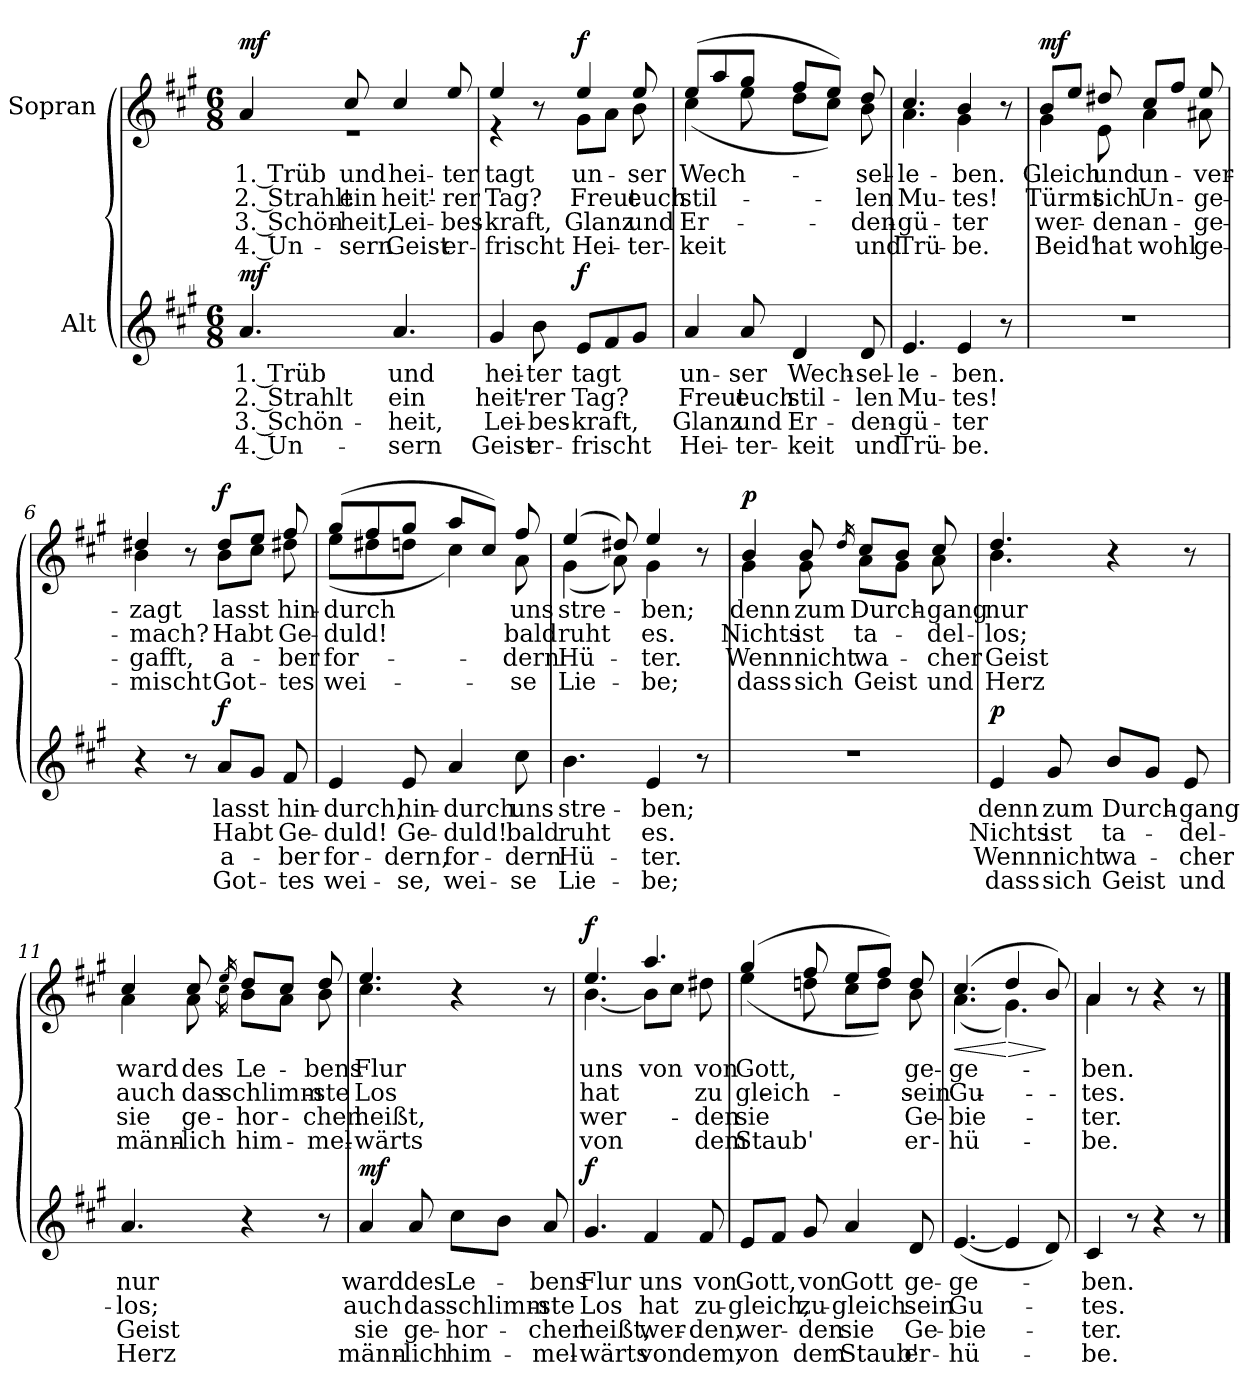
**kern	**text	**text	**text	**text	**dynam	**kern	**text	**text	**text	**text	**dynam
*part2	*part2	*part2	*part2	*part2	*part2	*part1	*part1	*part1	*part1	*part1	*part1
*staff2	*staff2	*staff2	*staff2	*staff2	*staff2	*staff1	*staff1	*staff1	*staff1	*staff1	*staff1
*I"Alt	*	*	*	*	*	*I"Sopran	*	*	*	*	*
*clefG2	*	*	*	*	*	*clefG2	*	*	*	*	*
*k[f#c#g#]	*	*	*	*	*	*k[f#c#g#]	*	*	*	*	*
*M6/8	*	*	*	*	*	*M6/8	*	*	*	*	*
=1	=1	=1	=1	=1	=1	=1	=1	=1	=1	=1	=1
!	!	!	!	!	!	!LO:TX:a:B:t=Belebt	!	!	!	!	!
!	!LO:LY:b	!LO:LY:b	!LO:LY:b	!LO:LY:b	!LO:DY:a	!	!LO:LY:b	!LO:LY:b	!LO:LY:b	!LO:LY:b	!LO:DY:a
*	*	*	*	*	*	*^	*	*	*	*	*
4.a/	1. Trüb	2. Strahlt	3. Schön-	4. Un-	mf	4a/	2.r	1. Trüb	2. Strahlt	3. Schön-	4. Un-	mf
!	!	!	!	!	!	!	!	!LO:LY:b	!LO:LY:b	!LO:LY:b	!LO:LY:b	!
.	.	.	.	.	.	8cc#/	.	und	ein	-heit,	-sern	.
!	!LO:LY:b	!LO:LY:b	!LO:LY:b	!LO:LY:b	!	!	!	!LO:LY:b	!LO:LY:b	!LO:LY:b	!LO:LY:b	!
4.a/	und	ein	-heit,	-sern	.	4cc#/	.	hei-	heit'-	Lei-	Geist	.
!	!	!	!	!	!	!	!	!LO:LY:b	!LO:LY:b	!LO:LY:b	!LO:LY:b	!
.	.	.	.	.	.	8ee/	.	-ter	-rer	-bes-	er-	.
=2	=2	=2	=2	=2	=2	=2	=2	=2	=2	=2	=2	=2
!	!LO:LY:b	!LO:LY:b	!LO:LY:b	!LO:LY:b	!	!	!	!LO:LY:b	!LO:LY:b	!LO:LY:b	!LO:LY:b	!
4g#/	hei-	heit'-	Lei-	Geist	.	4ee/	4r	tagt	Tag?	-kraft,	-frischt	.
!	!LO:LY:b	!LO:LY:b	!LO:LY:b	!LO:LY:b	!	!	!	!	!	!	!	!
8b\	-ter	-rer	-bes-	er-	.	8r	8ryy	.	.	.	.	.
!	!LO:LY:b	!LO:LY:b	!LO:LY:b	!LO:LY:b	!LO:DY:a	!	!	!LO:LY:b	!LO:LY:b	!LO:LY:b	!LO:LY:b	!LO:DY:a
8e/L	tagt	Tag?	-kraft,	-frischt	f	4ee/	8g#\L	un-	Freut	Glanz	Hei-	f
8f#/	.	.	.	.	.	.	8a\J	.	.	.	.	.
!	!	!	!	!	!	!	!	!LO:LY:b	!LO:LY:b	!LO:LY:b	!LO:LY:b	!
8g#/J	.	.	.	.	.	8ee/	8b\	-ser	euch	und	-ter-	.
!!LO:LB:g=z	!!
=3	=3	=3	=3	=3	=3	=3	=3	=3	=3	=3	=3	=3
!	!LO:LY:b	!LO:LY:b	!LO:LY:b	!LO:LY:b	!	!	!	!LO:LY:b	!LO:LY:b	!LO:LY:b	!LO:LY:b	!
4a/	un-	Freut	Glanz	Hei-	.	(8ee/L	(4cc#\	Wech-	stil-	Er-	-keit	.
.	.	.	.	.	.	8aa/	.	.	.	.	.	.
!	!LO:LY:b	!LO:LY:b	!LO:LY:b	!LO:LY:b	!	!	!	!	!	!	!	!
8a/	-ser	euch	und	-ter-	.	8gg#/J	8ee\	.	.	.	.	.
!	!LO:LY:b	!LO:LY:b	!LO:LY:b	!LO:LY:b	!	!	!	!	!	!	!	!
4d/	Wech-	stil-	Er-	-keit	.	8ff#/L	8dd\L	.	.	.	.	.
.	.	.	.	.	.	8ee/J)	8cc#\J)	.	.	.	.	.
!	!LO:LY:b	!LO:LY:b	!LO:LY:b	!LO:LY:b	!	!	!	!LO:LY:b	!LO:LY:b	!LO:LY:b	!LO:LY:b	!
8d/	-sel-	-len	-den-	und	.	8dd/	8b\	-sel-	-len	den-	und	.
=4	=4	=4	=4	=4	=4	=4	=4	=4	=4	=4	=4	=4
!	!LO:LY:b	!LO:LY:b	!LO:LY:b	!LO:LY:b	!	!	!	!LO:LY:b	!LO:LY:b	!LO:LY:b	!LO:LY:b	!
4.e/	-le-	Mu-	-gü-	Trü-	.	4.cc#/	4.a\	-le-	Mu-	-gü-	Trü-	.
!	!LO:LY:b	!LO:LY:b	!LO:LY:b	!LO:LY:b	!	!	!	!LO:LY:b	!LO:LY:b	!LO:LY:b	!LO:LY:b	!
4e/	-ben.	-tes!	-ter	-be.	.	4b/	4g#\	-ben.	-tes!	-ter	-be.	.
8r	.	.	.	.	.	8r	8ryy	.	.	.	.	.
=5	=5	=5	=5	=5	=5	=5	=5	=5	=5	=5	=5	=5
!	!	!	!	!	!	!	!	!LO:LY:b	!LO:LY:b	!LO:LY:b	!LO:LY:b	!LO:DY:a
2.r	.	.	.	.	.	8b/L	4g#\	Gleich	Türmt	wer-	Beid'	mf
.	.	.	.	.	.	8ee/J	.	.	.	.	.	.
!	!	!	!	!	!	!	!	!LO:LY:b	!LO:LY:b	!LO:LY:b	!LO:LY:b	!
.	.	.	.	.	.	8dd#X/	8e\	und	sich	-den	hat	.
!	!	!	!	!	!	!	!	!LO:LY:b	!LO:LY:b	!LO:LY:b	!LO:LY:b	!
.	.	.	.	.	.	8cc#/L	4a\	un-	Un-	an-	wohl	.
.	.	.	.	.	.	8ff#/J	.	.	.	.	.	.
!	!	!	!	!	!	!	!	!LO:LY:b	!LO:LY:b	!LO:LY:b	!LO:LY:b	!
.	.	.	.	.	.	8ee/	8a#X\	-ver-	-ge-	-ge-	ge-	.
!!LO:LB:g=z	!!
=6	=6	=6	=6	=6	=6	=6	=6	=6	=6	=6	=6	=6
!	!	!	!	!	!	!	!	!LO:LY:b	!LO:LY:b	!LO:LY:b	!LO:LY:b	!
4r	.	.	.	.	.	4dd#X/	4b\	-zagt	-mach?	-gafft,	-mischt	.
8r	.	.	.	.	.	8r	8ryy	.	.	.	.	.
!	!LO:LY:b	!LO:LY:b	!LO:LY:b	!LO:LY:b	!LO:DY:a	!	!	!LO:LY:b	!LO:LY:b	!LO:LY:b	!LO:LY:b	!LO:DY:a
8a/L	lasst	Habt	a-	Got-	f	8dd#/L	8b\L	lasst	Habt	a-	Got-	f
8g#/J	.	.	.	.	.	8ee/J	8cc#\J	.	.	.	.	.
!	!LO:LY:b	!LO:LY:b	!LO:LY:b	!LO:LY:b	!	!	!	!LO:LY:b	!LO:LY:b	!LO:LY:b	!LO:LY:b	!
8f#/	hin-	Ge-	-ber	-tes	.	8ff#/	8dd#X\	hin-	Ge-	-ber	-tes	.
=7	=7	=7	=7	=7	=7	=7	=7	=7	=7	=7	=7	=7
!	!LO:LY:b	!LO:LY:b	!LO:LY:b	!LO:LY:b	!	!	!	!LO:LY:b	!LO:LY:b	!LO:LY:b	!LO:LY:b	!
4e/	-durch,	-duld!	for-	wei-	.	(8gg#/L	(8ee\L	-durch	-duld!	for-	wei-	.
.	.	.	.	.	.	8ff#/	8dd#X\	.	.	.	.	.
!	!LO:LY:b	!LO:LY:b	!LO:LY:b	!LO:LY:b	!	!	!	!	!	!	!	!
8e/	hin-	Ge-	-dern,	-se,	.	8gg#/J	8ddn\J	.	.	.	.	.
!	!LO:LY:b	!LO:LY:b	!LO:LY:b	!LO:LY:b	!	!	!	!	!	!	!	!
4a/	-durch	-duld!	for-	wei-	.	8aa/L	4cc#\)	.	.	.	.	.
.	.	.	.	.	.	8cc#/J)	.	.	.	.	.	.
!	!LO:LY:b	!LO:LY:b	!LO:LY:b	!LO:LY:b	!	!	!	!LO:LY:b	!LO:LY:b	!LO:LY:b	!LO:LY:b	!
8cc#\	uns	bald	-dern	-se	.	8ff#/	8a\	uns	bald	-dern	-se	.
=8	=8	=8	=8	=8	=8	=8	=8	=8	=8	=8	=8	=8
!	!LO:LY:b	!LO:LY:b	!LO:LY:b	!LO:LY:b	!	!	!	!LO:LY:b	!LO:LY:b	!LO:LY:b	!LO:LY:b	!
4.b\	stre-	ruht	Hü-	Lie-	.	(4ee/	(4g#\	stre-	ruht	Hü-	Lie-	.
.	.	.	.	.	.	8dd#X/)	8a\)	.	.	.	.	.
!	!LO:LY:b	!LO:LY:b	!LO:LY:b	!LO:LY:b	!	!	!	!LO:LY:b	!LO:LY:b	!LO:LY:b	!LO:LY:b	!
4e/	-ben;	es.	-ter.	-be;	.	4ee/	4g#\	-ben;	es.	-ter.	-be;	.
8r	.	.	.	.	.	8r	8ryy	.	.	.	.	.
!!LO:PB:g=z	!!
=9	=9	=9	=9	=9	=9	=9	=9	=9	=9	=9	=9	=9
!	!	!	!	!	!	!	!	!LO:LY:b	!LO:LY:b	!LO:LY:b	!LO:LY:b	!LO:DY:a
2.r	.	.	.	.	.	4b/	4g#\	denn	Nichts	Wenn	dass	p
!	!	!	!	!	!	!	!	!LO:LY:b	!LO:LY:b	!LO:LY:b	!LO:LY:b	!
.	.	.	.	.	.	8b/	8g#\	zum	ist	nicht	sich	.
.	.	.	.	.	.	16qdd/	.	.	.	.	.	.
!	!	!	!	!	!	!	!	!LO:LY:b	!LO:LY:b	!LO:LY:b	!LO:LY:b	!
.	.	.	.	.	.	8cc#/L	8a\L	Durch-	ta-	wa-	-Geist	.
.	.	.	.	.	.	8b/J	8g#\J	.	.	.	.	.
!	!	!	!	!	!	!	!	!LO:LY:b	!LO:LY:b	!LO:LY:b	!LO:LY:b	!
.	.	.	.	.	.	8cc#/	8a\	-gang	-del-	-cher	und	.
=10	=10	=10	=10	=10	=10	=10	=10	=10	=10	=10	=10	=10
!	!LO:LY:b	!LO:LY:b	!LO:LY:b	!LO:LY:b	!LO:DY:a	!	!	!LO:LY:b	!LO:LY:b	!LO:LY:b	!LO:LY:b	!
4e/	denn	Nichts	Wenn	dass	p	4.dd/	4.b\	nur	-los;	Geist	Herz	.
!	!LO:LY:b	!LO:LY:b	!LO:LY:b	!LO:LY:b	!	!	!	!	!	!	!	!
8g#/	zum	ist	nicht	sich	.	.	.	.	.	.	.	.
!	!LO:LY:b	!LO:LY:b	!LO:LY:b	!LO:LY:b	!	!	!	!	!	!	!	!
8b/L	Durch-	ta-	wa-	Geist	.	4r	4ryy	.	.	.	.	.
8g#/J	.	.	.	.	.	.	.	.	.	.	.	.
!	!LO:LY:b	!LO:LY:b	!LO:LY:b	!LO:LY:b	!	!	!	!	!	!	!	!
8e/	-gang	-del-	-cher	und	.	8r	8ryy	.	.	.	.	.
=11	=11	=11	=11	=11	=11	=11	=11	=11	=11	=11	=11	=11
!	!LO:LY:b	!LO:LY:b	!LO:LY:b	!LO:LY:b	!	!	!	!LO:LY:b	!LO:LY:b	!LO:LY:b	!LO:LY:b	!
4.a/	nur	-los;	Geist	Herz	.	4cc#/	4a\	ward	auch	sie	männ-	.
!	!	!	!	!	!	!	!	!LO:LY:b	!LO:LY:b	!LO:LY:b	!LO:LY:b	!
.	.	.	.	.	.	8cc#/	8a\	des	das	ge-	-lich	.
.	.	.	.	.	.	16qee/	16qcc#\	.	.	.	.	.
!	!	!	!	!	!	!	!	!LO:LY:b	!LO:LY:b	!LO:LY:b	!LO:LY:b	!
4r	.	.	.	.	.	8dd/L	8b\L	Le-	schlimm-	-hor-	him-	.
.	.	.	.	.	.	8cc#/J	8a\J	.	.	.	.	.
!	!	!	!	!	!	!	!	!LO:LY:b	!LO:LY:b	!LO:LY:b	!LO:LY:b	!
8r	.	.	.	.	.	8dd/	8b\	-bens	-ste	-chen	-mel-	.
!!LO:LB:g=z	!!
=12	=12	=12	=12	=12	=12	=12	=12	=12	=12	=12	=12	=12
!	!LO:LY:b	!LO:LY:b	!LO:LY:b	!LO:LY:b	!LO:DY:a	!	!	!LO:LY:b	!LO:LY:b	!LO:LY:b	!LO:LY:b	!
4a/	ward	auch	sie	männ-	mf	4.ee/	4.cc#\	Flur	Los	heißt,	-wärts	.
!	!LO:LY:b	!LO:LY:b	!LO:LY:b	!LO:LY:b	!	!	!	!	!	!	!	!
8a/	des	das	ge-	-lich	.	.	.	.	.	.	.	.
!	!LO:LY:b	!LO:LY:b	!LO:LY:b	!LO:LY:b	!	!	!	!	!	!	!	!
8cc#\L	Le-	schlimm-	-hor-	him-	.	4r	4ryy	.	.	.	.	.
8b\J	.	.	.	.	.	.	.	.	.	.	.	.
!	!LO:LY:b	!LO:LY:b	!LO:LY:b	!LO:LY:b	!	!	!	!	!	!	!	!
8a/	-bens	-ste	-chen	-mel-	.	8r	8ryy	.	.	.	.	.
=13	=13	=13	=13	=13	=13	=13	=13	=13	=13	=13	=13	=13
!	!LO:LY:b	!LO:LY:b	!LO:LY:b	!LO:LY:b	!	!	!	!LO:LY:b	!	!	!	!
!	!	!	!	!	!LO:DY:a	!	!	!LO:LY:b	!LO:LY:b	!LO:LY:b	!LO:LY:b	!LO:DY:a
4.g#/	Flur	Los	heißt,	-wärts	f	4.ee/	[4.b\	uns	hat	wer-	von	f
!	!LO:LY:b	!LO:LY:b	!LO:LY:b	!LO:LY:b	!	!	!	!LO:LY:b	!	!	!	!
4f#/	uns	hat	wer-	von	.	4.aa/	8b\L]	von	.	.	.	.
.	.	.	.	.	.	.	8cc#\J	.	.	.	.	.
!	!LO:LY:b	!LO:LY:b	!LO:LY:b	!LO:LY:b	!	!	!	!LO:LY:b	!LO:LY:b	!LO:LY:b	!LO:LY:b	!
8f#/	von	zu-	-den,	dem,	.	.	8dd#X\	von	zu-	-den	dem	.
=14	=14	=14	=14	=14	=14	=14	=14	=14	=14	=14	=14	=14
!	!LO:LY:b	!LO:LY:b	!LO:LY:b	!LO:LY:b	!	!	!	!LO:LY:b	!	!	!	!
!	!	!	!	!	!	!	!	!LO:LY:b	!LO:LY:b	!LO:LY:b	!LO:LY:b	!
8e/L	Gott,	-gleich,	wer-	von	.	(4gg#/	(4ee\	Gott,	-gleich	sie	Staub'	.
8f#/J	.	.	.	.	.	.	.	.	.	.	.	.
!	!LO:LY:b	!LO:LY:b	!LO:LY:b	!LO:LY:b	!	!	!	!	!	!	!	!
8g#/	von	zu-	-den	dem	.	8ff#/	8ddn\	.	.	.	.	.
!	!LO:LY:b	!LO:LY:b	!LO:LY:b	!LO:LY:b	!	!	!	!	!	!	!	!
4a/	Gott	-gleich	sie	Staub'	.	8ee/L	8cc#\L	.	.	.	.	.
.	.	.	.	.	.	8ff#/J)	8dd\J)	.	.	.	.	.
!	!LO:LY:b	!LO:LY:b	!LO:LY:b	!LO:LY:b	!	!	!	!LO:LY:b	!LO:LY:b	!LO:LY:b	!LO:LY:b	!
8d/	ge-	sein	Ge-	er-	.	8dd/	8b\	ge-	sein	Ge-	er-	.
!!LO:LB:g=z	!!
=15	=15	=15	=15	=15	=15	=15	=15	=15	=15	=15	=15	=15
!	!LO:LY:b	!LO:LY:b	!LO:LY:b	!LO:LY:b	!	!	!	!LO:LY:b	!LO:LY:b	!LO:LY:b	!LO:LY:b	!LO:HP:b
([4.e/	-ge-	Gu-	-bie-	-hü-	.	(4.cc#/	(4.a\	-ge-	Gu-	-bie-	-hü-	<
!	!	!	!	!	!	!	!	!	!	!	!	!LO:HP:n=1:b
4e/]	.	.	.	.	.	4dd/	4.g#\)	.	.	.	.	[ >
8d/)	.	.	.	.	.	8b/)	.	.	.	.	.	]
=16	=16	=16	=16	=16	=16	=16	=16	=16	=16	=16	=16	=16
!	!LO:LY:b	!LO:LY:b	!LO:LY:b	!LO:LY:b	!	!	!	!LO:LY:b	!LO:LY:b	!LO:LY:b	!LO:LY:b	!
4c#/	-ben.	-tes.	-ter.	-be.	.	4a/	4a\	-ben.	-tes.	-ter.	-be.	.
8r	.	.	.	.	.	8r	8ryy	.	.	.	.	.
4r	.	.	.	.	.	4r	4ryy	.	.	.	.	.
8r	.	.	.	.	.	8r	8ryy	.	.	.	.	.
*	*	*	*	*	*	*v	*v	*	*	*	*	*
==	==	==	==	==	==	==	==	==	==	==	==
*-	*-	*-	*-	*-	*-	*-	*-	*-	*-	*-	*-
